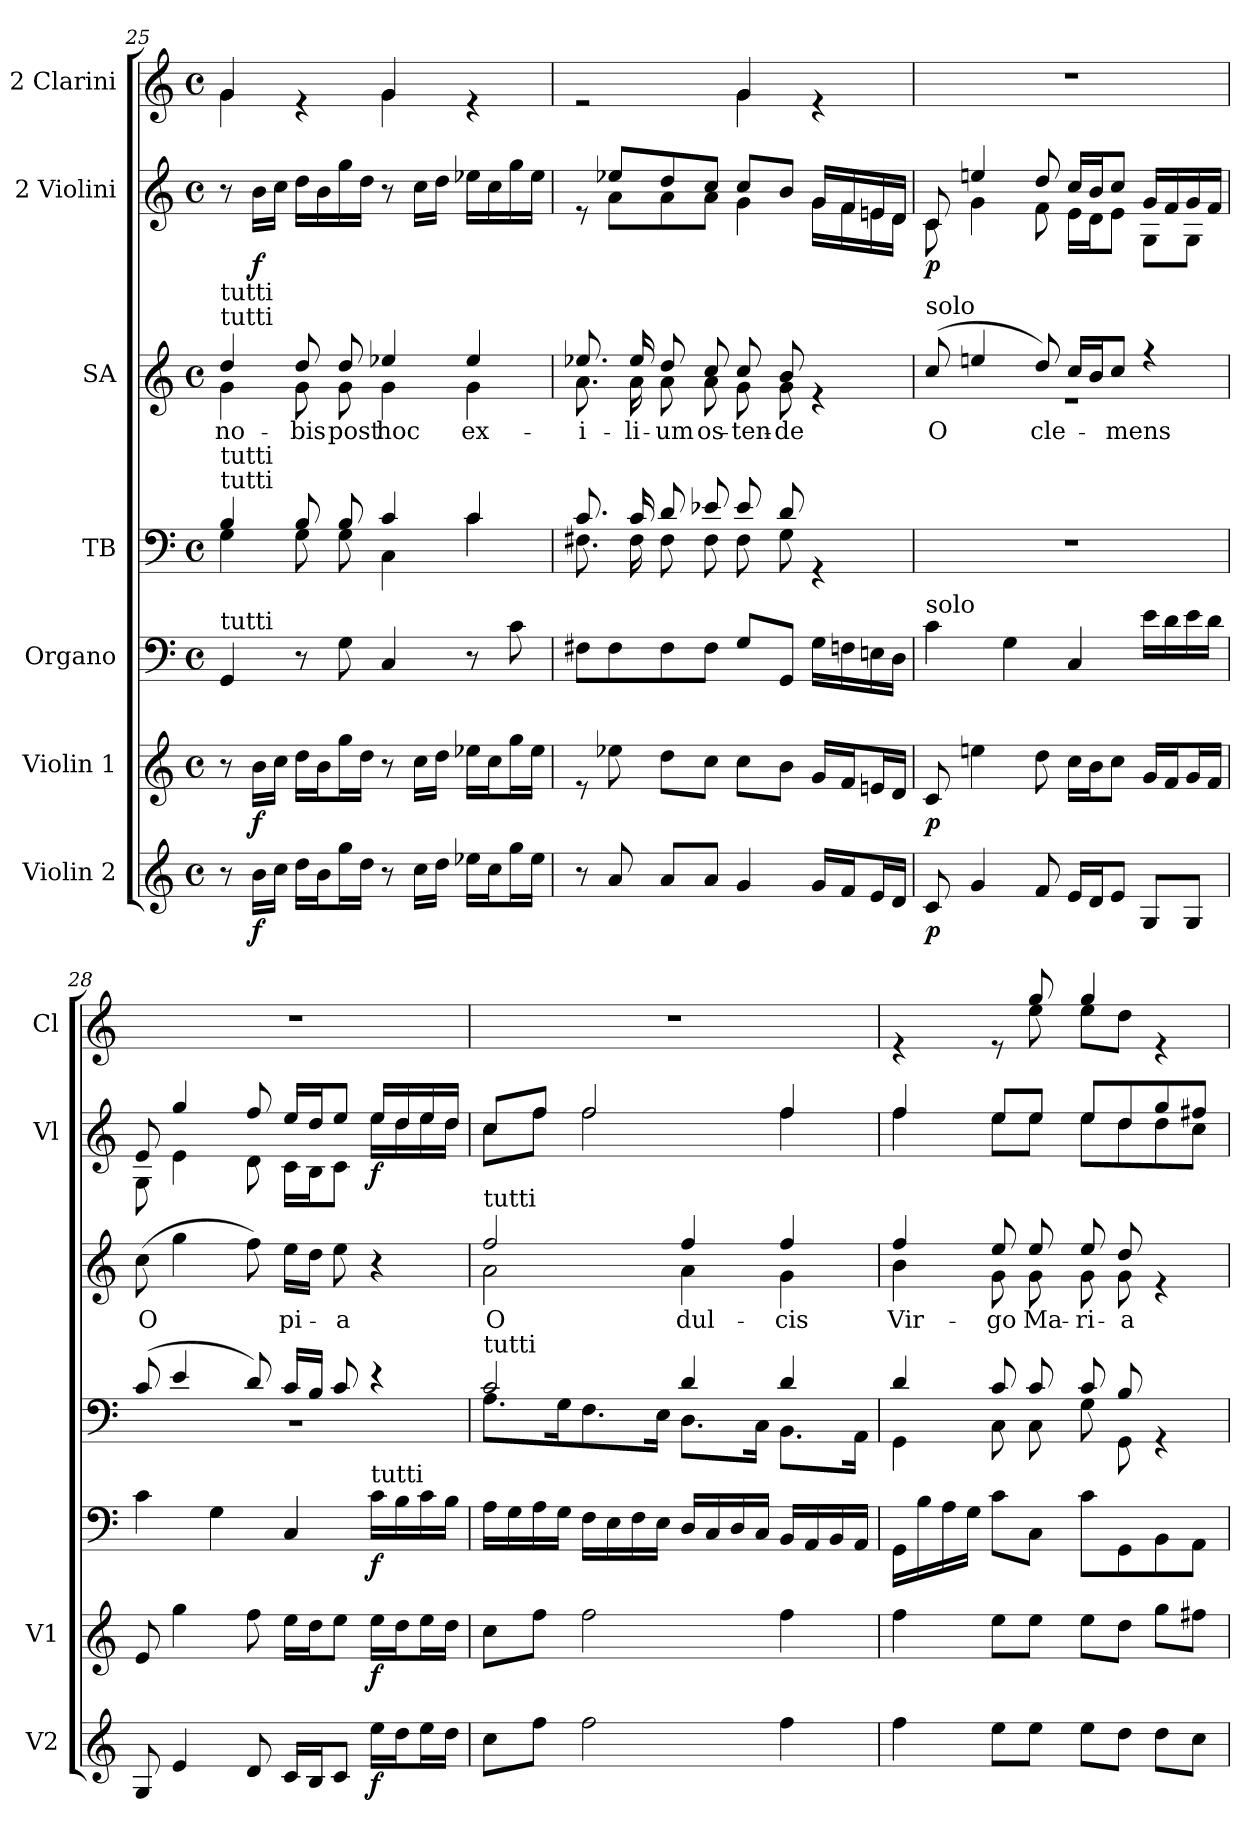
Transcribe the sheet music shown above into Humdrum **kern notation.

**kern	**dynam	**kern	**dynam	**kern	**dynam	**kern	**kern	**text	**kern	**dynam	**kern
*part7	*part7	*part6	*part6	*part5	*part5	*part4	*part3	*part3	*part2	*part2	*part1
*staff7	*staff7	*staff6	*staff6	*staff5	*staff5	*staff4	*staff3	*staff3	*staff2	*staff2	*staff1
*I"Violin 2	*	*I"Violin 1	*	*I"Organo	*	*I"TB	*I"SA	*	*I"2 Violini	*	*I"2 Clarini
*I'V2	*	*I'V1	*	*	*	*	*	*	*I'Vl	*	*I'Cl
*clefG2	*	*clefG2	*	*clefF4	*	*clefF4	*clefG2	*	*clefG2	*	*clefG2
*k[]	*	*k[]	*	*k[]	*	*k[]	*k[]	*	*k[]	*	*k[]
*M4/4	*	*M4/4	*	*M4/4	*	*M4/4	*M4/4	*	*M4/4	*	*M4/4
*met(c)	*	*met(c)	*	*met(c)	*	*met(c)	*met(c)	*	*met(c)	*	*met(c)
=25	=25	=25	=25	=25	=25	=25	=25	=25	=25	=25	=25
*	*	*	*	*	*	*^	*^	*	*	*	*
!	!	!	!	!	!	!	!	!LO:TX:a:t=tutti	!	!	!	!	!
!	!	!	!	!	!	!	!	!LO:TX:a:t=tutti	!	!	!	!	!
!	!	!	!	!	!	!LO:TX:a:t=tutti	!	!	!	!	!	!	!
!	!	!	!	!	!	!LO:TX:a:t=tutti	!	!	!	!	!	!	!
!	!	!	!	!LO:TX:a:t=tutti	!	!	!	!	!	!	!	!	!
!	!	!	!	!	!LO:DY:b	!	!	!	!	!LO:LY:b	!	!	!
*	*	*	*	*	*	*	*	*	*	*	*	*	*^
8r	.	8r	.	4GG/	other-dynamics	4B/	4G\	4dd/	4g\	no-	8r	.	4g/	4g\
!	!LO:DY:b	!	!LO:DY:b	!	!	!	!	!	!	!	!	!LO:DY:b	!	!
16b\LL	f	16b\LL	f	.	.	.	.	.	.	.	16b\LL	f	.	.
16cc\JJ	.	16cc\JJ	.	.	.	.	.	.	.	.	16cc\JJ	.	.	.
!	!	!	!	!	!	!	!	!	!	!LO:LY:b	!	!	!	!
16dd\LL	.	16dd\LL	.	8r	.	8B/	8G\	8dd/	8g\	-bis	16dd\LL	.	4re	4ryy
16b\J	.	16b\J	.	.	.	.	.	.	.	.	16b\	.	.	.
!	!	!	!	!	!	!	!	!	!	!LO:LY:b	!	!	!	!
16gg\L	.	16gg\L	.	8G\	.	8B/	8G\	8dd/	8g\	post	16gg\	.	.	.
16dd\JJ	.	16dd\JJ	.	.	.	.	.	.	.	.	16dd\JJ	.	.	.
!	!	!	!	!	!	!	!	!	!	!LO:LY:b	!	!	!	!
8r	.	8r	.	4C/	.	4c/	4C\	4ee-X/	4g\	hoc	8r	.	4g/	4g\
16cc\LL	.	16cc\LL	.	.	.	.	.	.	.	.	16cc\LL	.	.	.
16dd\JJ	.	16dd\JJ	.	.	.	.	.	.	.	.	16dd\JJ	.	.	.
!	!	!	!	!	!	!	!	!	!	!LO:LY:b	!	!	!	!
16ee-X\LL	.	16ee-X\LL	.	8r	.	4c/	4c\	4ee-/	4g\	ex-	16ee-X\LL	.	4re	4ryy
16cc\J	.	16cc\J	.	.	.	.	.	.	.	.	16cc\	.	.	.
16gg\L	.	16gg\L	.	8c\	.	.	.	.	.	.	16gg\	.	.	.
16ee-\JJ	.	16ee-\JJ	.	.	.	.	.	.	.	.	16ee-\JJ	.	.	.
!!LO:LB:g=z	!!
=26	=26	=26	=26	=26	=26	=26	=26	=26	=26	=26	=26	=26	=26	=26
!	!	!	!	!	!	!	!	!	!	!LO:LY:b	!	!	!	!
*	*	*	*	*	*	*	*	*	*	*	*^	*	*	*
8r	.	8re	.	8F#X\L	.	8.c/	8.F#X\	8.ee-X/	8.a\	-i-	8re	8ryy	.	2re	2ryy
8a/	.	8ee-X\	.	8F#\	.	.	.	.	.	.	8ee-X/L	8a\L	.	.	.
!	!	!	!	!	!	!	!	!	!	!LO:LY:b	!	!	!	!	!
.	.	.	.	.	.	16c/	16F#\	16ee-/	16a\	-li-	.	.	.	.	.
!	!	!	!	!	!	!	!	!	!	!LO:LY:b	!	!	!	!	!
8a/L	.	8dd\L	.	8F#\	.	8d/	8F#\	8dd/	8a\	-um	8dd/	8a\	.	.	.
!	!	!	!	!	!	!	!	!	!	!LO:LY:b	!	!	!	!	!
8a/J	.	8cc\J	.	8F#\J	.	8e-X/	8F#\	8cc/	8a\	os-	8cc/J	8a\J	.	.	.
!	!	!	!	!	!	!	!	!	!	!LO:LY:b	!	!	!	!	!
4g/	.	8cc\L	.	8G/L	.	8e-/	8F#\	8cc/	8g\	-ten-	8cc/L	4g\	.	4g/	4g\
!	!	!	!	!	!	!	!	!	!	!LO:LY:b	!	!	!	!	!
.	.	8b\J	.	8GG/J	.	8d/	8G\	8b/	8g\	-de	8b/J	.	.	.	.
16g/LL	.	16g/LL	.	16G\LL	.	4rGG	4ryy	4re	4ryy	.	16g/LL	16g\LL	.	4re	4ryy
16f/J	.	16f/J	.	16Fn\	.	.	.	.	.	.	16f/	16f\	.	.	.
16e/L	.	16en/L	.	16En\	.	.	.	.	.	.	16en/	16e\	.	.	.
16d/JJ	.	16d/JJ	.	16D\JJ	.	.	.	.	.	.	16d/JJ	16d\JJ	.	.	.
*	*	*	*	*	*	*v	*v	*	*	*	*	*	*	*v	*v
=27	=27	=27	=27	=27	=27	=27	=27	=27	=27	=27	=27	=27	=27
!	!	!	!	!	!	!	!LO:TX:a:t=solo	!	!	!	!	!	!
!	!	!	!	!LO:TX:a:t=solo	!	!	!	!	!	!	!	!	!
!	!LO:DY:b	!	!LO:DY:b	!	!LO:DY:b	!	!	!	!LO:LY:b	!	!	!LO:DY:b	!
8c/	p	8c/	p	4c\	other-dynamics	1r	(8cc/	1r	O	8c/	8c\	p	1r
4g/	.	4een\	.	.	.	.	4een/	.	.	4een/	4g\	.	.
.	.	.	.	4G\	.	.	.	.	.	.	.	.	.
!	!	!	!	!	!	!	!	!	!LO:LY:b	!	!	!	!
8f/	.	8dd\	.	.	.	.	8dd/)	.	cle-	8dd/	8f\	.	.
16e/LL	.	16cc\LL	.	4C/	.	.	16cc/LL	.	.	16cc/LL	16e\LL	.	.
16d/J	.	16b\J	.	.	.	.	16b/J	.	.	16b/J	16d\J	.	.
!	!	!	!	!	!	!	!	!	!LO:LY:b	!	!	!	!
8e/J	.	8cc\J	.	.	.	.	8cc/J	.	-mens	8cc/J	8e\J	.	.
8G/L	.	16g/LL	.	16e\LL	.	.	4r	.	.	16g/LL	8G\L	.	.
.	.	16f/J	.	16d\	.	.	.	.	.	16f/	.	.	.
8G/J	.	16g/L	.	16e\	.	.	.	.	.	16g/	8G\J	.	.
.	.	16f/JJ	.	16d\JJ	.	.	.	.	.	16f/JJ	.	.	.
*	*	*	*	*	*	*	*v	*v	*	*	*	*	*
=28	=28	=28	=28	=28	=28	=28	=28	=28	=28	=28	=28	=28
*	*	*	*	*	*	*^	*	*	*	*	*	*
!	!	!	!	!	!	!	!	!	!LO:LY:b	!	!	!	!
8G/	.	8e/	.	4c\	.	(8c/	1r	(8cc\	-O	8e/	8G\	.	1r
4e/	.	4gg\	.	.	.	4e/	.	4gg\	.	4gg/	4e\	.	.
.	.	.	.	4G\	.	.	.	.	.	.	.	.	.
8d/	.	8ff\	.	.	.	8d/)	.	8ff\)	.	8ff/	8d\	.	.
!	!	!	!	!	!	!	!	!	!LO:LY:b	!	!	!	!
16c/LL	.	16ee\LL	.	4C/	.	16c/LL	.	16ee\LL	pi-	16ee/LL	16c\LL	.	.
16B/J	.	16dd\J	.	.	.	16B/JJ	.	16dd\JJ	.	16dd/J	16B\J	.	.
!	!	!	!	!	!	!	!	!	!LO:LY:b	!	!	!	!
8c/J	.	8ee\J	.	.	.	8c/	.	8ee\	-a	8ee/J	8c\J	.	.
!	!	!	!	!LO:TX:a:t=tutti	!	!	!	!	!	!	!	!	!
!	!LO:DY:b	!	!LO:DY:b	!	!LO:DY:b	!	!	!	!	!	!	!LO:DY:b	!
16ee\LL	f	16ee\LL	f	16c\LL	f	4r	.	4r	.	16ee/LL	16ee\LL	f	.
16dd\J	.	16dd\J	.	16B\	.	.	.	.	.	16dd/	16dd\	.	.
16ee\L	.	16ee\L	.	16c\	.	.	.	.	.	16ee/	16ee\	.	.
16dd\JJ	.	16dd\JJ	.	16B\JJ	.	.	.	.	.	16dd/JJ	16dd\JJ	.	.
!!LO:PB:g=z
=29	=29	=29	=29	=29	=29	=29	=29	=29	=29	=29	=29	=29	=29
*	*	*	*	*	*	*	*	*^	*	*	*	*	*
!	!	!	!	!	!	!	!	!LO:TX:a:t=tutti	!	!	!	!	!	!
!	!	!	!	!	!	!LO:TX:a:t=tutti	!	!	!	!	!	!	!	!
!	!	!	!	!	!	!	!	!	!	!LO:LY:b	!	!	!	!
8cc\L	.	8cc\L	.	16A\LL	.	2c/	8.A\L	2ff/	2a\	O	8cc/L	8cc\L	.	1r
.	.	.	.	16G\	.	.	.	.	.	.	.	.	.	.
8ff\J	.	8ff\J	.	16A\	.	.	.	.	.	.	8ff/J	8ff\J	.	.
.	.	.	.	16G\JJ	.	.	16G\K	.	.	.	.	.	.	.
2ff\	.	2ff\	.	16F\LL	.	.	8.F\	.	.	.	2ff/	2ff\	.	.
.	.	.	.	16E\	.	.	.	.	.	.	.	.	.	.
.	.	.	.	16F\	.	.	.	.	.	.	.	.	.	.
.	.	.	.	16E\JJ	.	.	16E\Jk	.	.	.	.	.	.	.
!	!	!	!	!	!	!	!	!	!	!LO:LY:b	!	!	!	!
.	.	.	.	16D/LL	.	4d/	8.D\L	4ff/	4a\	dul-	.	.	.	.
.	.	.	.	16C/	.	.	.	.	.	.	.	.	.	.
.	.	.	.	16D/	.	.	.	.	.	.	.	.	.	.
.	.	.	.	16C/JJ	.	.	16C\Jk	.	.	.	.	.	.	.
!	!	!	!	!	!	!	!	!	!	!LO:LY:b	!	!	!	!
4ff\	.	4ff\	.	16BB/LL	.	4d/	8.BB\L	4ff/	4g\	-cis	4ff/	4ff\	.	.
.	.	.	.	16AA/	.	.	.	.	.	.	.	.	.	.
.	.	.	.	16BB/	.	.	.	.	.	.	.	.	.	.
.	.	.	.	16AA/JJ	.	.	16AA\Jk	.	.	.	.	.	.	.
=30	=30	=30	=30	=30	=30	=30	=30	=30	=30	=30	=30	=30	=30	=30
!	!	!	!	!	!	!	!	!	!	!LO:LY:b	!	!	!	!
*	*	*	*	*	*	*	*	*	*	*	*	*	*	*^
4ff\	.	4ff\	.	16GG\LL	.	4d/	4GG\	4ff/	4b\	Vir-	4ff/	4ff\	.	4re	4.ryy
.	.	.	.	16B\	.	.	.	.	.	.	.	.	.	.	.
.	.	.	.	16A\	.	.	.	.	.	.	.	.	.	.	.
.	.	.	.	16G\JJ	.	.	.	.	.	.	.	.	.	.	.
!	!	!	!	!	!	!	!	!	!	!LO:LY:b	!	!	!	!	!
8ee\L	.	8ee\L	.	8c\L	.	8c/	8C\	8ee/	8g\	-go	8ee/L	8ee\L	.	8re	.
!	!	!	!	!	!	!	!	!	!	!LO:LY:b	!	!	!	!	!
8ee\J	.	8ee\J	.	8C\J	.	8c/	8C\	8ee/	8g\	Ma-	8ee/J	8ee\J	.	8gg/	8ee\
!	!	!	!	!	!	!	!	!	!	!LO:LY:b	!	!	!	!	!
8ee\L	.	8ee\L	.	8c\L	.	8c/	8G\	8ee/	8g\	-ri-	8ee/L	8ee\L	.	4gg/	8ee\L
!	!	!	!	!	!	!	!	!	!	!LO:LY:b	!	!	!	!	!
8dd\J	.	8dd\J	.	8GG\	.	8B/	8GG\	8dd/	8g\	-a	8dd/	8dd\	.	.	8dd\J
8dd\L	.	8gg\L	.	8BB\	.	4rGG	4ryy	4re	4ryy	.	8gg/	8dd\	.	4re	4ryy
8cc\J	.	8ff#X\J	.	8AA\J	.	.	.	.	.	.	8ff#X/J	8cc\J	.	.	.
*	*	*	*	*	*	*v	*v	*	*	*	*v	*v	*	*v	*v
*	*	*	*	*	*	*	*v	*v	*	*	*	*
=	=	=	=	=	=	=	=	=	=	=	=
*-	*-	*-	*-	*-	*-	*-	*-	*-	*-	*-	*-
